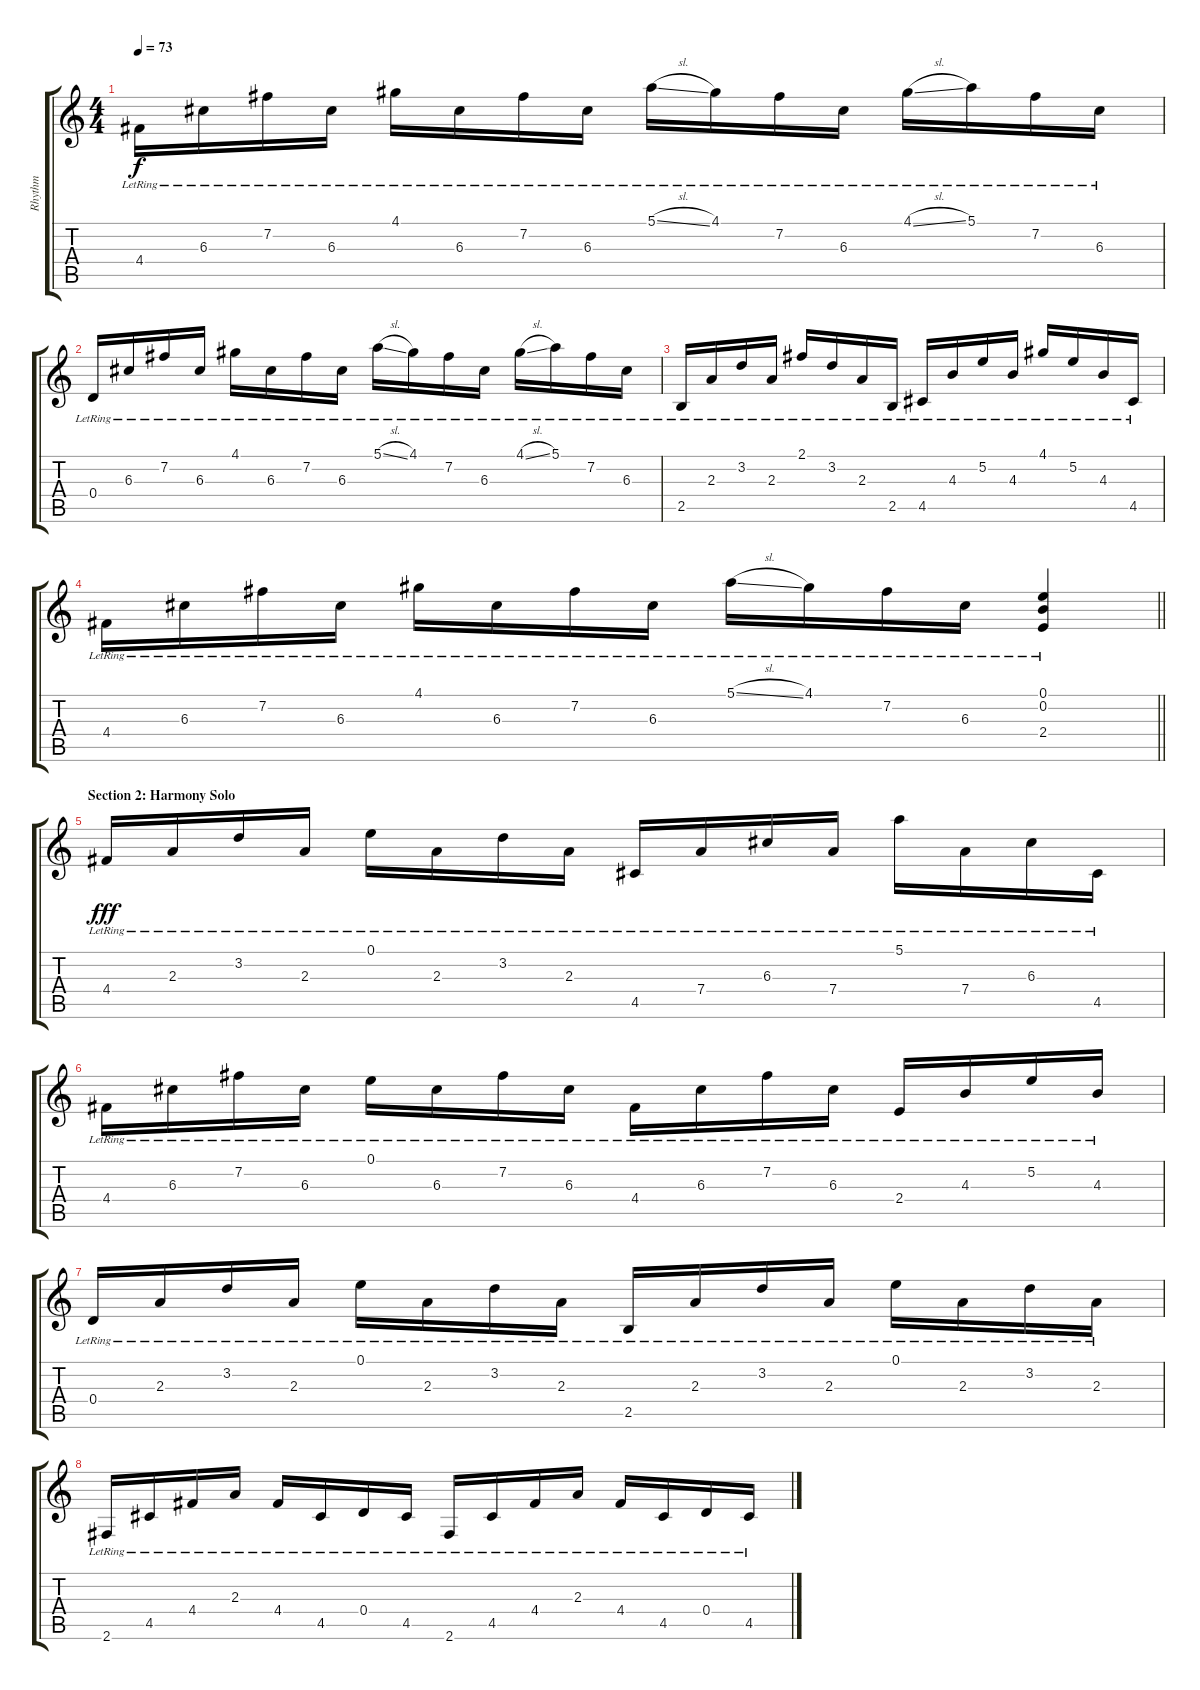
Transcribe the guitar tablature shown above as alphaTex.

\track ("Rhythm" "Rhythm") {instrument acousticguitarnylon}
\staff {score tabs}
\tuning (E4 B3 G3 D3 A2 E2) {hide}
\ts (4 4)
\tempo 73
\clef g2
\ks c
4.4{lr}.16{dy f} 6.3{lr}.16 7.2{lr}.16 6.3{lr}.16 4.1{lr}.16 6.3{lr}.16 7.2{lr}.16 6.3{lr}.16 5.1{sl lr}.16 4.1{lr}.16 7.2{lr}.16 6.3{lr}.16 4.1{sl lr}.16 5.1{lr}.16 7.2{lr}.16 6.3{lr}.16 |
0.4{lr}.16 6.3{lr}.16 7.2{lr}.16 6.3{lr}.16 4.1{lr}.16 6.3{lr}.16 7.2{lr}.16 6.3{lr}.16 5.1{sl lr}.16 4.1{lr}.16 7.2{lr}.16 6.3{lr}.16 4.1{sl lr}.16 5.1{lr}.16 7.2{lr}.16 6.3{lr}.16 |
2.5{lr}.16 2.3{lr}.16 3.2{lr}.16 2.3{lr}.16 2.1{lr}.16 3.2{lr}.16 2.3{lr}.16 2.5{lr}.16 4.5{lr}.16 4.3{lr}.16 5.2{lr}.16 4.3{lr}.16 4.1{lr}.16 5.2{lr}.16 4.3{lr}.16 4.5{lr}.16 |
\barLineRight lightlight
4.4{lr}.16 6.3{lr}.16 7.2{lr}.16 6.3{lr}.16 4.1{lr}.16 6.3{lr}.16 7.2{lr}.16 6.3{lr}.16 5.1{sl lr}.16 4.1{lr}.16 7.2{lr}.16 6.3{lr}.16 (0.1{lr} 0.2{lr} 2.4{lr}).4 |
\section ("" "Section 2: Harmony Solo")
4.4{lr}.16{dy fff} 2.3{lr}.16 3.2{lr}.16 2.3{lr}.16 0.1{lr}.16 2.3{lr}.16 3.2{lr}.16 2.3{lr}.16 4.5{lr}.16 7.4{lr}.16 6.3{lr}.16 7.4{lr}.16 5.1{lr}.16 7.4{lr}.16 6.3{lr}.16 4.5{lr}.16 |
4.4{lr}.16 6.3{lr}.16 7.2{lr}.16 6.3{lr}.16 0.1{lr}.16 6.3{lr}.16 7.2{lr}.16 6.3{lr}.16 4.4{lr}.16 6.3{lr}.16 7.2{lr}.16 6.3{lr}.16 2.4{lr}.16 4.3{lr}.16 5.2{lr}.16 4.3{lr}.16 |
0.4{lr}.16 2.3{lr}.16 3.2{lr}.16 2.3{lr}.16 0.1{lr}.16 2.3{lr}.16 3.2{lr}.16 2.3{lr}.16 2.5{lr}.16 2.3{lr}.16 3.2{lr}.16 2.3{lr}.16 0.1{lr}.16 2.3{lr}.16 3.2{lr}.16 2.3{lr}.16 |
2.6{lr}.16 4.5{lr}.16 4.4{lr}.16 2.3{lr}.16 4.4{lr}.16 4.5{lr}.16 0.4{lr}.16 4.5{lr}.16 2.6{lr}.16 4.5{lr}.16 4.4{lr}.16 2.3{lr}.16 4.4{lr}.16 4.5{lr}.16 0.4{lr}.16 4.5{lr}.16
